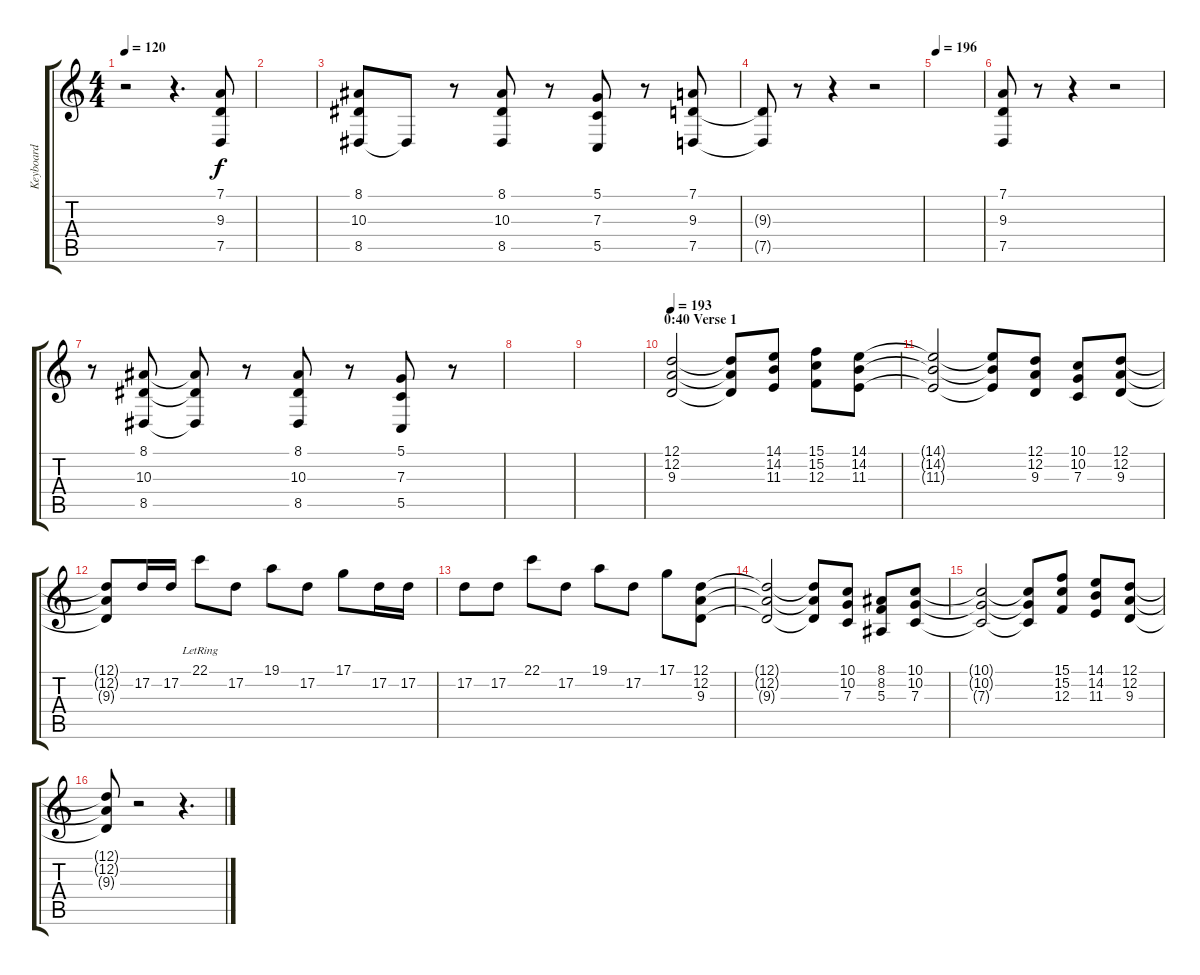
\track ("Keyboard" "Keyboard") {instrument fx4atmosphere}
\staff {score tabs}
\tuning (D4 A3 F3 C3 G2 D2) {hide}
\ts (4 4)
\tempo 120
\clef g2
\ks c
r.2{dy f} r.4{d} (7.1 9.3 7.5).8{volume 16 instrument orchestrahit} |
|
(8.1 10.3 8.5).8 8.5{t}.8 r.8 (8.1 10.3 8.5).8 r.8 (5.1 7.3 5.5).8 r.8 (7.1 9.3 7.5).8 |
(9.3{t} 7.5{t}).8{volume 14} r.8 r.4 r.2 |
\tempo 196
|
(7.1 9.3 7.5).8{volume 16 instrument orchestrahit} r.8 r.4 r.2 |
r.8 (8.1 10.3 8.5).8 (8.1{t} 10.3{t} 8.5{t}).8 r.8 (8.1 10.3 8.5).8 r.8 (5.1 7.3 5.5).8 r.8 |
|
|
\section ("" "0:40 Verse 1")
\tempo 193
(12.1 12.2 9.3).2{volume 13 instrument stringensemble1} (12.1{t} 12.2{t} 9.3{t}).8 (14.1 14.2 11.3).8 (15.1 15.2 12.3).8 (14.1 14.2 11.3).8 |
(14.1{t} 14.2{t} 11.3{t}).2 (14.1{t} 14.2{t} 11.3{t}).8 (12.1 12.2 9.3).8 (10.1 10.2 7.3).8 (12.1 12.2 9.3).8 |
(12.1{t} 12.2{t} 9.3{t}).8{instrument fx4atmosphere} 17.2.16 17.2.16 22.1{lr}.8 17.2.8 19.1.8 17.2.8 17.1.8 17.2.16 17.2.16 |
17.2.8 17.2.8 22.1.8 17.2.8 19.1.8 17.2.8 17.1.8 (12.1 12.2 9.3).8{instrument stringensemble1} |
(12.1{t} 12.2{t} 9.3{t}).2 (12.1{t} 12.2{t} 9.3{t}).8 (10.1 10.2 7.3).8 (8.1 8.2 5.3).8 (10.1 10.2 7.3).8 |
(10.1{t} 10.2{t} 7.3{t}).2 (10.1{t} 10.2{t} 7.3{t}).8 (15.1 15.2 12.3).8 (14.1 14.2 11.3).8 (12.1 12.2 9.3).8 |
(12.1{t} 12.2{t} 9.3{t}).8 r.2 r.4{d}
